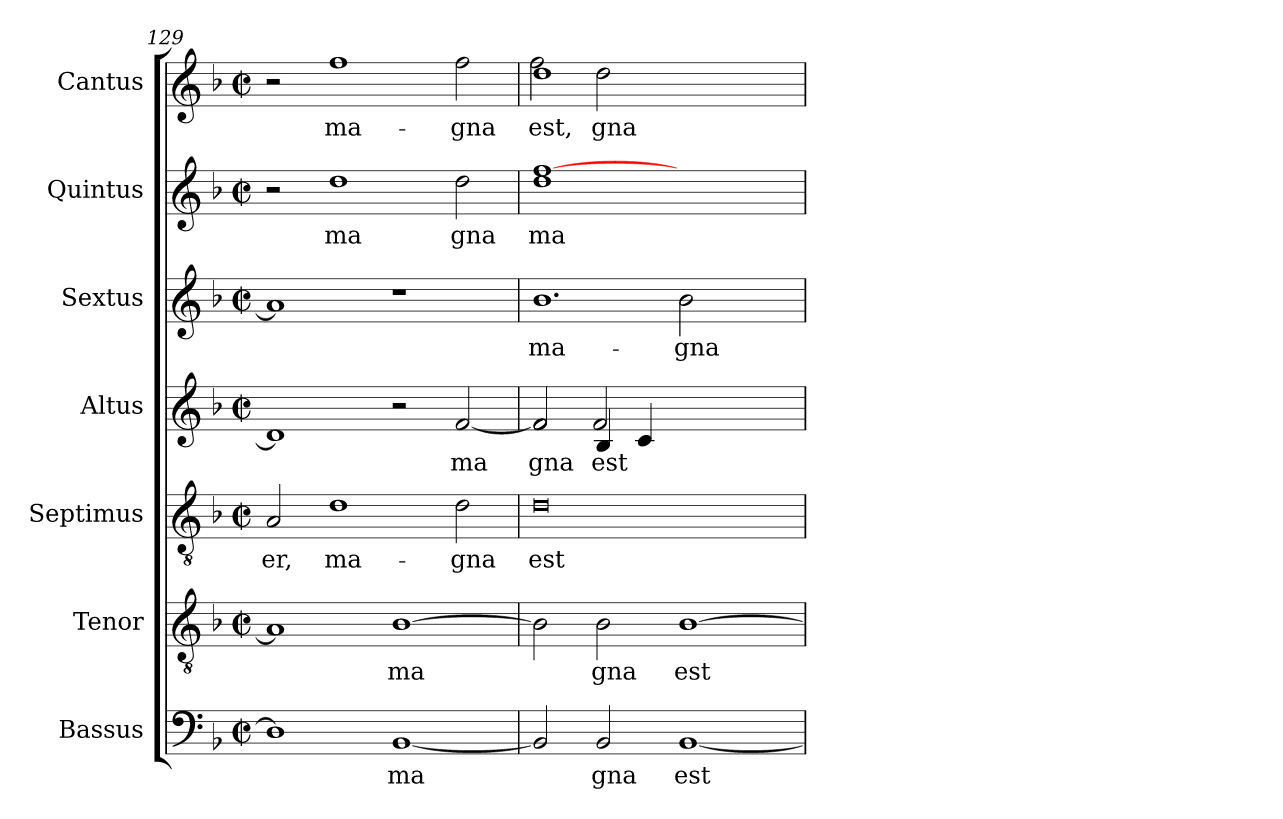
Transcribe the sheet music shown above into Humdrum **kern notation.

**kern	**text	**kern	**text	**kern	**text	**kern	**text	**kern	**text	**kern	**text	**kern	**text
*part7	*part7	*part6	*part6	*part5	*part5	*part4	*part4	*part3	*part3	*part2	*part2	*part1	*part1
*staff7	*staff7	*staff6	*staff6	*staff5	*staff5	*staff4	*staff4	*staff3	*staff3	*staff2	*staff2	*staff1	*staff1
*I"Bassus	*	*I"Tenor	*	*I"Septimus	*	*I"Altus	*	*I"Sextus	*	*I"Quintus	*	*I"Cantus	*
*clefF4	*	*clefGv2	*	*clefGv2	*	*clefG2	*	*clefG2	*	*clefG2	*	*clefG2	*
*k[b-]	*	*k[b-]	*	*k[b-]	*	*k[b-]	*	*k[b-]	*	*k[b-]	*	*k[b-]	*
*F:	*	*F:	*	*F:	*	*F:	*	*F:	*	*F:	*	*F:	*
*M2/2	*	*M2/2	*	*M2/2	*	*M2/2	*	*M2/2	*	*M2/2	*	*M2/2	*
*met(c|)	*	*met(c|)	*	*met(c|)	*	*met(c|)	*	*met(c|)	*	*met(c|)	*	*met(c|)	*
=129	=129	=129	=129	=129	=129	=129	=129	=129	=129	=129	=129	=129	=129
!	!	!	!	!	!LO:LY:b:cj	!	!	!	!	!	!	!	!
1D]	.	1A]	.	2A/	-er,	1d]	.	1a]	.	2r	.	2r	.
!	!	!	!	!	!LO:LY:b:cj	!	!	!	!	!	!LO:LY:b:cj	!	!LO:LY:b:cj
.	.	.	.	1d	ma-	.	.	.	.	1dd	ma	1ff	ma-
!	!LO:LY:b:cj	!	!LO:LY:b:cj	!	!	!	!	!	!	!	!	!	!
[<1BB-	ma	[>1B-	ma	.	.	2r	.	1r	.	.	.	.	.
!	!	!	!	!	!LO:LY:b:cj	!	!LO:LY:b	!	!	!	!LO:LY:b:cj	!	!LO:LY:b:cj
.	.	.	.	2d\	-gna	[<2f/	ma	.	.	2dd\	gna	2ff\	-gna
=130	=130	=130	=130	=130	=130	=130	=130	=130	=130	=130	=130	=130	=130
!	!	!	!	!LO:N:vis=0	!LO:LY:b:cj	!	!LO:LY:b:cj	!LO:N:vis=1.	!LO:LY:b:cj	!	!LO:LY:b:cj	!	!LO:LY:b:cj
*	*	*	*	*	*	*^	*	*	*	*	*	*^	*
!	!	!	!	!	!	!	!	!	!	!	!	!	!	!	!LO:LY:b:cj
2BB-/]	.	2B-\]	.	1d	est	2f/]	2f/	gna	1b-	ma-	1dd [>1ff	ma	1dd	2ff\	est,
!	!LO:LY:b:cj	!	!LO:LY:b:cj	!	!	!	!	!LO:LY:b:cj	!	!	!	!	!	!	!
!	!	!	!	!	!	!	!	!LO:LY:b:cj	!	!	!	!	!	!	!LO:LY:b:cj
2BB-/	gna	2B-\	gna	.	.	4B-/	2f/	est	.	.	.	.	.	2dd\	-gna
.	.	.	.	.	.	4c/	.	.	.	.	.	.	.	.	.
!	!LO:LY:b:cj	!	!LO:LY:b:cj	!	!	!	!	!	!	!LO:LY:b:cj	!	!	!	!	!
[<1BB-	est	[>1B-	est	1ryy	.	1ryy	1ryy	.	2b-\	-gna	1ryy	.	1ryy	1ryy	.
.	.	.	.	.	.	.	.	.	2ryy	.	.	.	.	.	.
*	*	*	*	*	*	*v	*v	*	*	*	*	*	*v	*v	*
=	=	=	=	=	=	=	=	=	=	=	=	=	=
*-	*-	*-	*-	*-	*-	*-	*-	*-	*-	*-	*-	*-	*-
